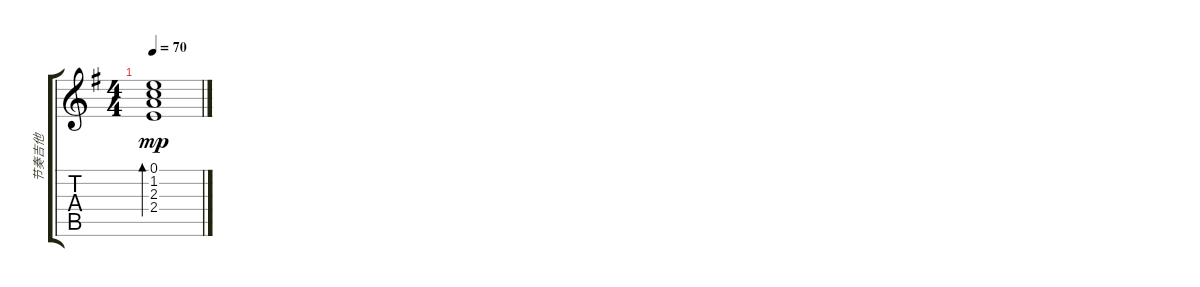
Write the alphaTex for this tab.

\track ("节奏吉他" "节奏吉他") {instrument acousticguitarsteel}
\staff {score tabs}
\tuning (E4 B3 G3 D3 A2 E2) {hide}
\ts (4 4)
\tempo 70
\clef g2
\ks g
(0.1 1.2 2.3 2.4).1{bd 60 dy mp}
